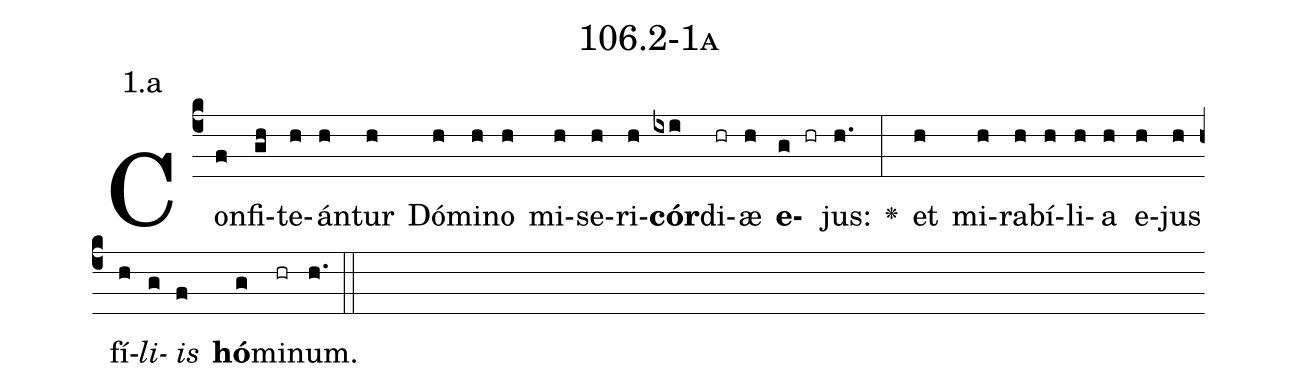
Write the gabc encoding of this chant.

name: 106.2-1a;
annotation: 1.a;
%%
(c4)Con(f)fi(gh)te(h)án(h)tur(h) Dó(h)mi(h)no(h) mi(h)se(h)ri(h)<b>cór</b>(ixi)di(hr)æ(h) <b>e</b>(g hr)jus:(h.) <v>\greheightstar</v>(:) et(h) mi(h)ra(h)bí(h)li(h)a(h) e(h)jus(h) fí(h)<i>li</i>(g)<i>is</i>(f) <b>hó</b>(g)mi(hr)num.(h.) (::)


%E(h) u(h) o(g) u(f) a(g) e.(h.) (::)
